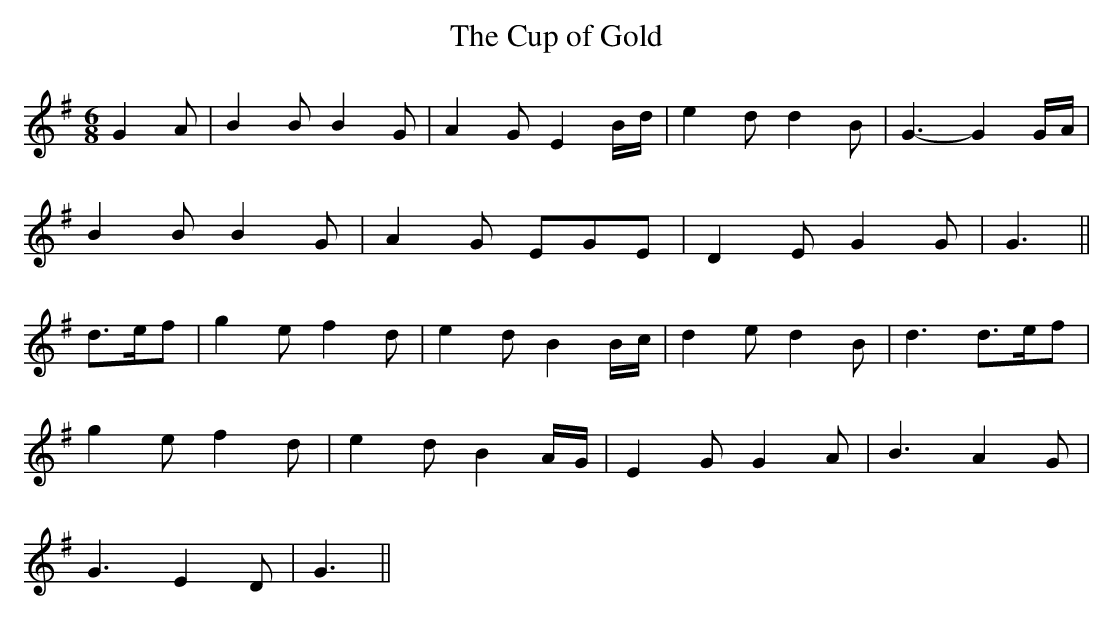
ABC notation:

X:1
T: The Cup of Gold
M:6/8
L:1/8
K:G
G2 A | B2 B B2 G | A2 G E2 B/d/ | e2 d d2 B | G3- G2 G/A/ |
B2 B B2 G | A2 G EGE | D2 E G2 G | G3 ||
d>ef | g2 e f2 d | e2 d B2 B/c/ | d2 e d2 B | d3 d>ef |
g2 e f2 d | e2 d B2 A/G/ | E2 G G2 A | B3 A2 G |
G3 E2 D | G3 ||
